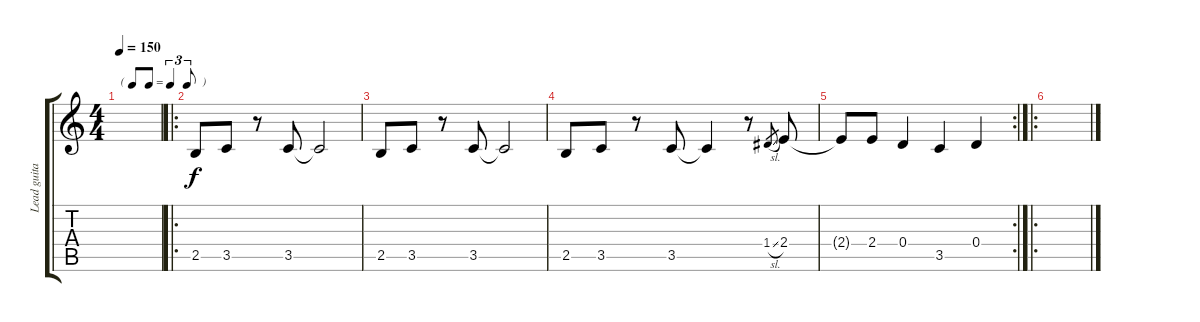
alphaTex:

\track ("Lead guitar 1" "Lead guita") {instrument overdrivenguitar}
\staff {score tabs}
\tuning (E4 B3 G3 D3 A2 E2) {hide}
\ts (4 4)
\tf triplet8th
\tempo 150
\clef g2
\ks c
|
\ro
2.5.8 3.5.8 r.8 3.5.8 3.5{t}.2 |
2.5.8 3.5.8 r.8 3.5.8 3.5{t}.2 |
2.5.8 3.5.8 r.8 3.5.8 3.5{t}.4 r.8 1.4{sl}.8{gr} 2.4.8 |
\rc 2
2.4{t}.8 2.4.8 0.4.4 3.5.4 0.4.4 |
\ro
